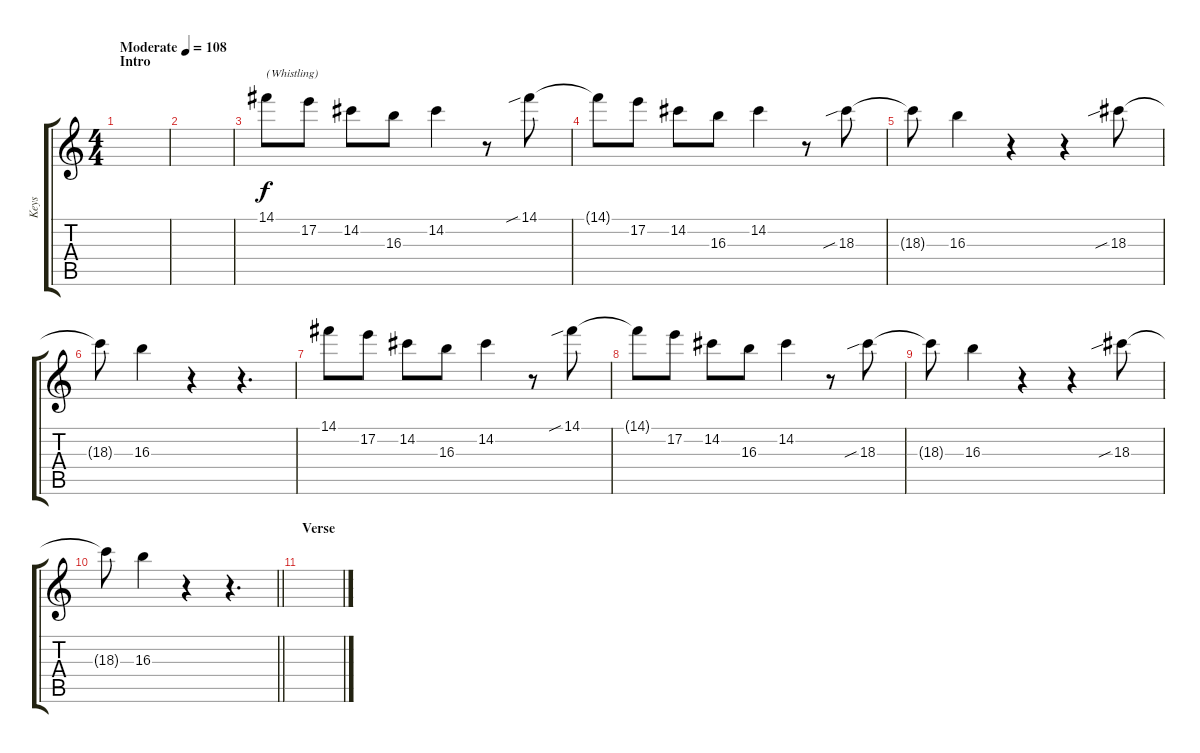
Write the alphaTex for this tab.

\track ("Keys" "Keys") {instrument distortionguitar}
\staff {score tabs}
\tuning (E4 B3 G3 D3 A2 E2) {hide}
\ts (4 4)
\section ("" "Intro")
\tempo (108 "Moderate")
\clef g2
\ks c
|
|
14.1.8{txt "(Whistling)" instrument drawbarorgan} 17.2.8 14.2.8 16.3.8 14.2.4 r.8 14.1{sib}.8 |
14.1{t}.8 17.2.8 14.2.8 16.3.8 14.2.4 r.8 18.3{sib}.8 |
18.3{t}.8 16.3.4 r.4 r.4 18.3{sib}.8 |
18.3{t}.8 16.3.4 r.4 r.4{d} |
14.1.8 17.2.8 14.2.8 16.3.8 14.2.4 r.8 14.1{sib}.8 |
14.1{t}.8 17.2.8 14.2.8 16.3.8 14.2.4 r.8 18.3{sib}.8 |
18.3{t}.8 16.3.4 r.4 r.4 18.3{sib}.8 |
\barLineRight lightlight
18.3{t}.8 16.3.4 r.4 r.4{d} |
\section ("" "Verse")
